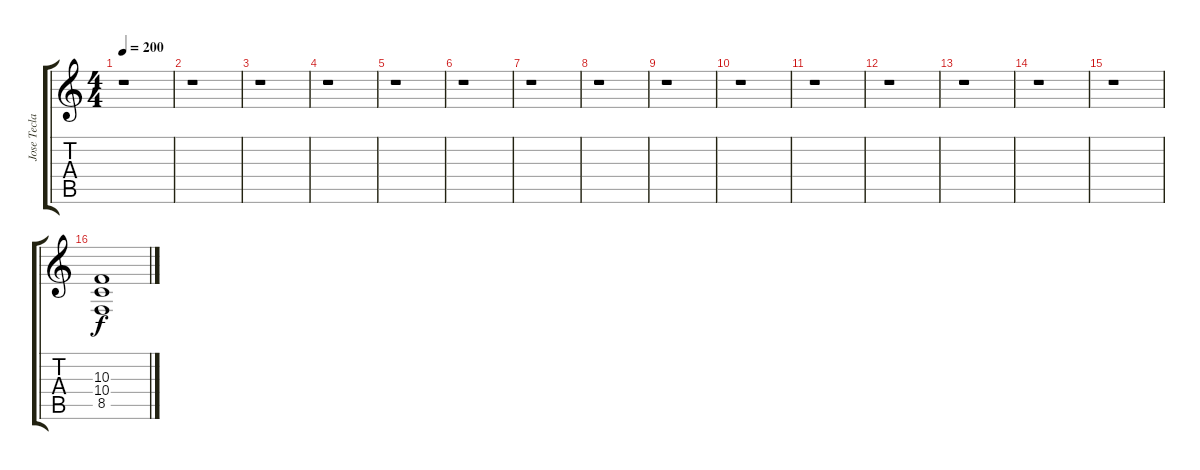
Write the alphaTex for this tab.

\track ("Jose Teclado" "Jose Tecla") {instrument electricgrandpiano}
\staff {score tabs}
\tuning (E4 B3 G3 D3 A2 E2) {hide}
\ts (4 4)
\tempo 200
\clef g2
\ks c
r.1{dy f} |
r.1 |
r.1 |
r.1 |
r.1 |
r.1 |
r.1 |
r.1 |
r.1 |
r.1 |
r.1 |
r.1 |
r.1 |
r.1 |
r.1 |
(10.3 10.4 8.5).1{volume 7 instrument pad7halo}
